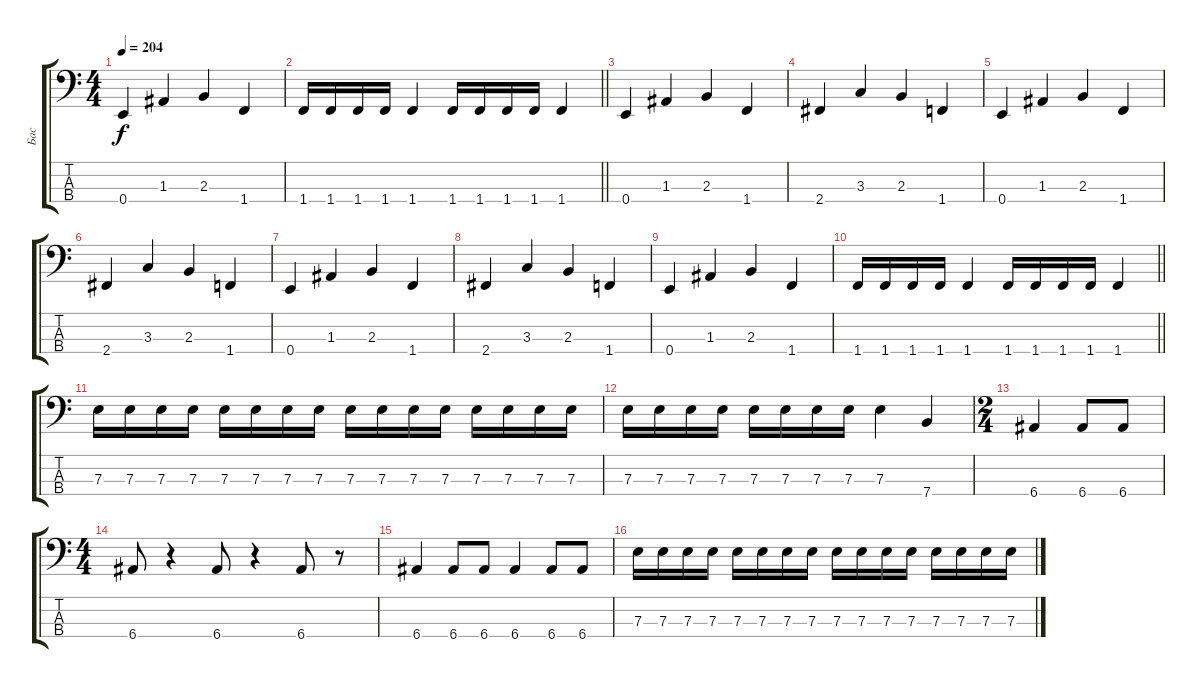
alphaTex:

\track ("Бас" "Бас") {instrument electricbasspick}
\staff {score tabs}
\tuning (G2 D2 A1 E1) {hide}
\ts (4 4)
\tempo 204
\clef f4
\ks c
0.4.4{dy f} 1.3.4 2.3.4 1.4.4 |
\barLineRight lightlight
1.4.16 1.4.16 1.4.16 1.4.16 1.4.4 1.4.16 1.4.16 1.4.16 1.4.16 1.4.4 |
0.4.4 1.3.4 2.3.4 1.4.4 |
2.4.4 3.3.4 2.3.4 1.4.4 |
0.4.4 1.3.4 2.3.4 1.4.4 |
2.4.4 3.3.4 2.3.4 1.4.4 |
0.4.4 1.3.4 2.3.4 1.4.4 |
2.4.4 3.3.4 2.3.4 1.4.4 |
0.4.4 1.3.4 2.3.4 1.4.4 |
\barLineRight lightlight
1.4.16 1.4.16 1.4.16 1.4.16 1.4.4 1.4.16 1.4.16 1.4.16 1.4.16 1.4.4 |
7.3.16 7.3.16 7.3.16 7.3.16 7.3.16 7.3.16 7.3.16 7.3.16 7.3.16 7.3.16 7.3.16 7.3.16 7.3.16 7.3.16 7.3.16 7.3.16 |
7.3.16 7.3.16 7.3.16 7.3.16 7.3.16 7.3.16 7.3.16 7.3.16 7.3.4 7.4.4 |
\ts (2 4)
6.4.4 6.4.8 6.4.8 |
\ts (4 4)
6.4.8 r.4 6.4.8 r.4 6.4.8 r.8 |
6.4.4 6.4.8 6.4.8 6.4.4 6.4.8 6.4.8 |
7.3.16 7.3.16 7.3.16 7.3.16 7.3.16 7.3.16 7.3.16 7.3.16 7.3.16 7.3.16 7.3.16 7.3.16 7.3.16 7.3.16 7.3.16 7.3.16
